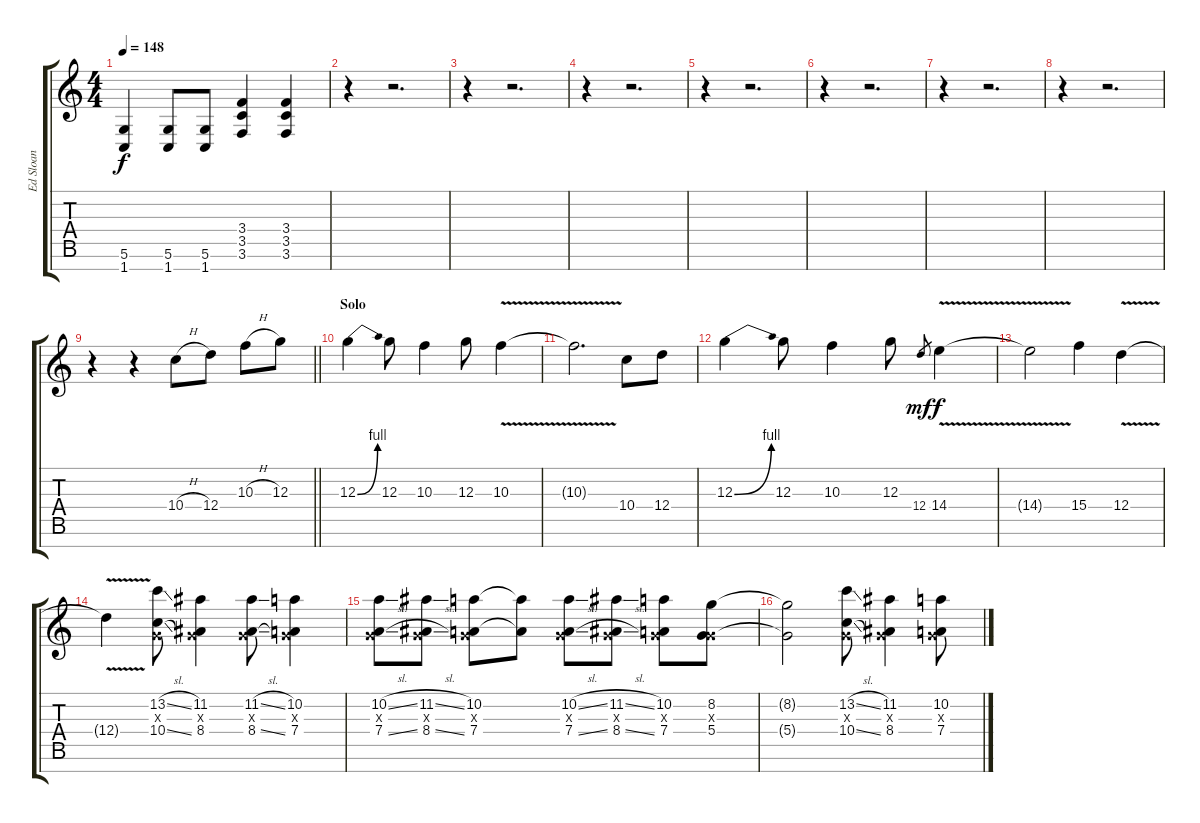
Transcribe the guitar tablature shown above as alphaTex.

\track ("Ed Sloan" "Ed Sloan") {instrument distortionguitar}
\staff {score tabs}
\tuning (E4 B3 G3 D3 A2 D2 B1) {hide}
\ts (4 4)
\tempo 148
\clef g2
\ks c
(5.6 1.7).4{dy f} (5.6 1.7).8 (5.6 1.7).8 (3.4 3.5 3.6).4 (3.4 3.5 3.6).4 |
r.4 r.2{d} |
r.4 r.2{d} |
r.4 r.2{d} |
r.4 r.2{d} |
r.4 r.2{d} |
r.4 r.2{d} |
r.4 r.2{d} |
\barLineRight lightlight
r.4 r.4 10.4{h}.8 12.4.8 10.3{h}.8{volume 16} 12.3.8 |
\section ("" "Solo")
12.3{be (bend 0 0 60 4)}.4 12.3.8 10.3.4 12.3.8 10.3{v}.4 |
10.3{v t}.2{d} 10.4.8 12.4.8 |
12.3{be (bend 0 0 60 4)}.4 12.3.8 10.3.4 12.3.8 12.4.8{gr dy mf} 14.4{v}.4{dy f} |
14.4{v t}.2 15.4.4 12.4{v}.4 |
12.4{v t}.4 (13.2{sl} 0.3{x} 10.4{sl}).8 (11.2 0.3{x} 8.4).4 (11.2{sl} 0.3{x} 8.4{sl}).8 (10.2 0.3{x} 7.4).4 |
(10.2{sl} 0.3{x} 7.4{sl}).8 (11.2{sl} 0.3{x} 8.4{sl}).8 (10.2 0.3{x} 7.4).8 (10.2{t} 7.4{t}).8 (10.2{sl} 0.3{x} 7.4{sl}).8 (11.2{sl} 0.3{x} 8.4{sl}).8 (10.2 0.3{x} 7.4).8 (8.2 0.3{x} 5.4).8 |
(8.2{t} 5.4{t}).2 (13.2{sl} 0.3{x} 10.4{sl}).8 (11.2 0.3{x} 8.4).4 (10.2 0.3{x} 7.4).8
